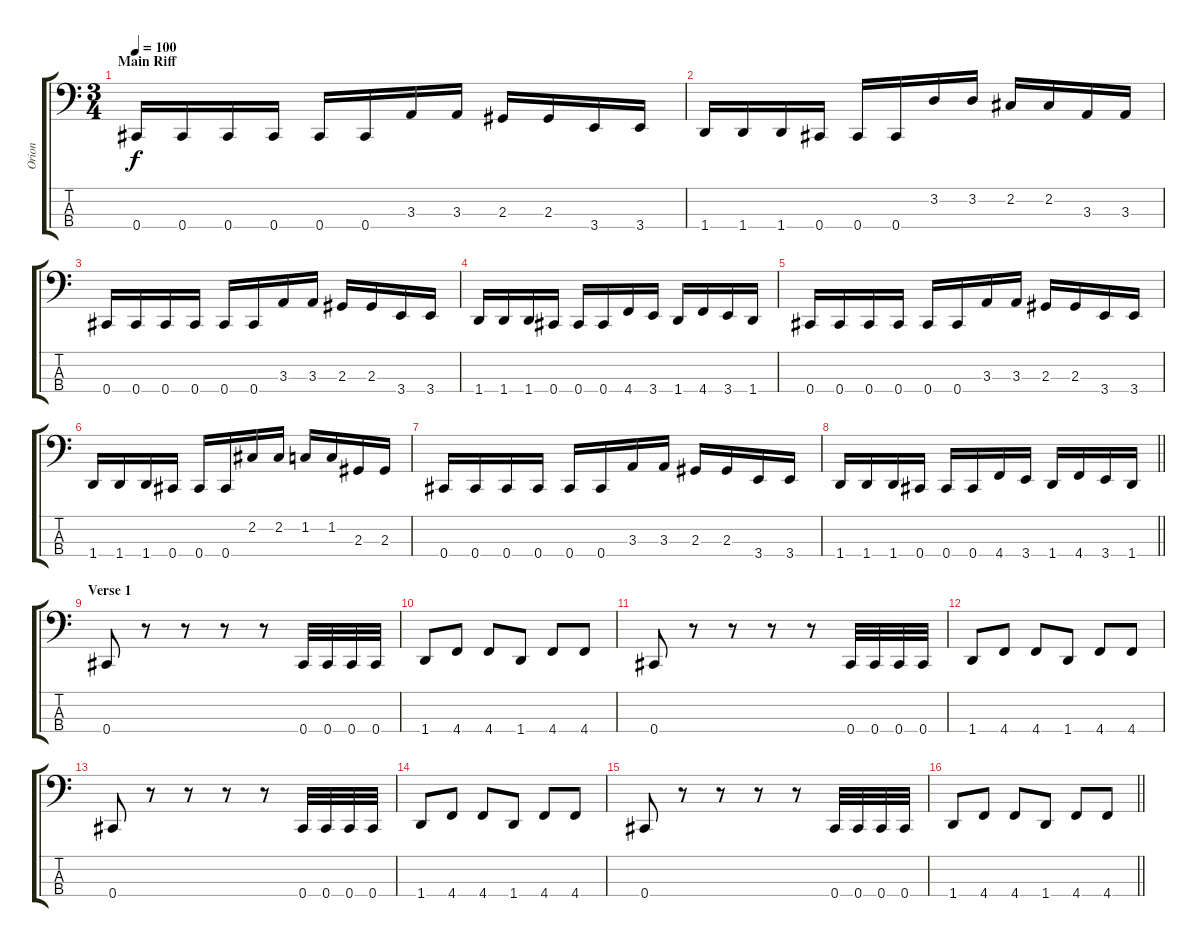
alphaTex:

\track ("Orion" "Orion") {instrument electricbasspick}
\staff {score tabs}
\tuning (E2 B1 Gb1 Db1) {hide}
\ts (3 4)
\section ("" "Main Riff")
\tempo 100
\clef f4
\ks c
0.4.16{dy f} 0.4.16 0.4.16 0.4.16 0.4.16 0.4.16 3.3.16 3.3.16 2.3.16 2.3.16 3.4.16 3.4.16 |
1.4.16 1.4.16 1.4.16 0.4.16 0.4.16 0.4.16 3.2.16 3.2.16 2.2.16 2.2.16 3.3.16 3.3.16 |
0.4.16 0.4.16 0.4.16 0.4.16 0.4.16 0.4.16 3.3.16 3.3.16 2.3.16 2.3.16 3.4.16 3.4.16 |
1.4.16 1.4.16 1.4.16 0.4.16 0.4.16 0.4.16 4.4.16 3.4.16 1.4.16 4.4.16 3.4.16 1.4.16 |
0.4.16 0.4.16 0.4.16 0.4.16 0.4.16 0.4.16 3.3.16 3.3.16 2.3.16 2.3.16 3.4.16 3.4.16 |
1.4.16 1.4.16 1.4.16 0.4.16 0.4.16 0.4.16 2.2.16 2.2.16 1.2.16 1.2.16 2.3.16 2.3.16 |
0.4.16 0.4.16 0.4.16 0.4.16 0.4.16 0.4.16 3.3.16 3.3.16 2.3.16 2.3.16 3.4.16 3.4.16 |
\barLineRight lightlight
1.4.16 1.4.16 1.4.16 0.4.16 0.4.16 0.4.16 4.4.16 3.4.16 1.4.16 4.4.16 3.4.16 1.4.16 |
\section ("" "Verse 1")
0.4.8 r.8 r.8 r.8 r.8 0.4.32 0.4.32 0.4.32 0.4.32 |
1.4.8 4.4.8 4.4.8 1.4.8 4.4.8 4.4.8 |
0.4.8 r.8 r.8 r.8 r.8 0.4.32 0.4.32 0.4.32 0.4.32 |
1.4.8 4.4.8 4.4.8 1.4.8 4.4.8 4.4.8 |
0.4.8 r.8 r.8 r.8 r.8 0.4.32 0.4.32 0.4.32 0.4.32 |
1.4.8 4.4.8 4.4.8 1.4.8 4.4.8 4.4.8 |
0.4.8 r.8 r.8 r.8 r.8 0.4.32 0.4.32 0.4.32 0.4.32 |
\barLineRight lightlight
1.4.8 4.4.8 4.4.8 1.4.8 4.4.8 4.4.8
